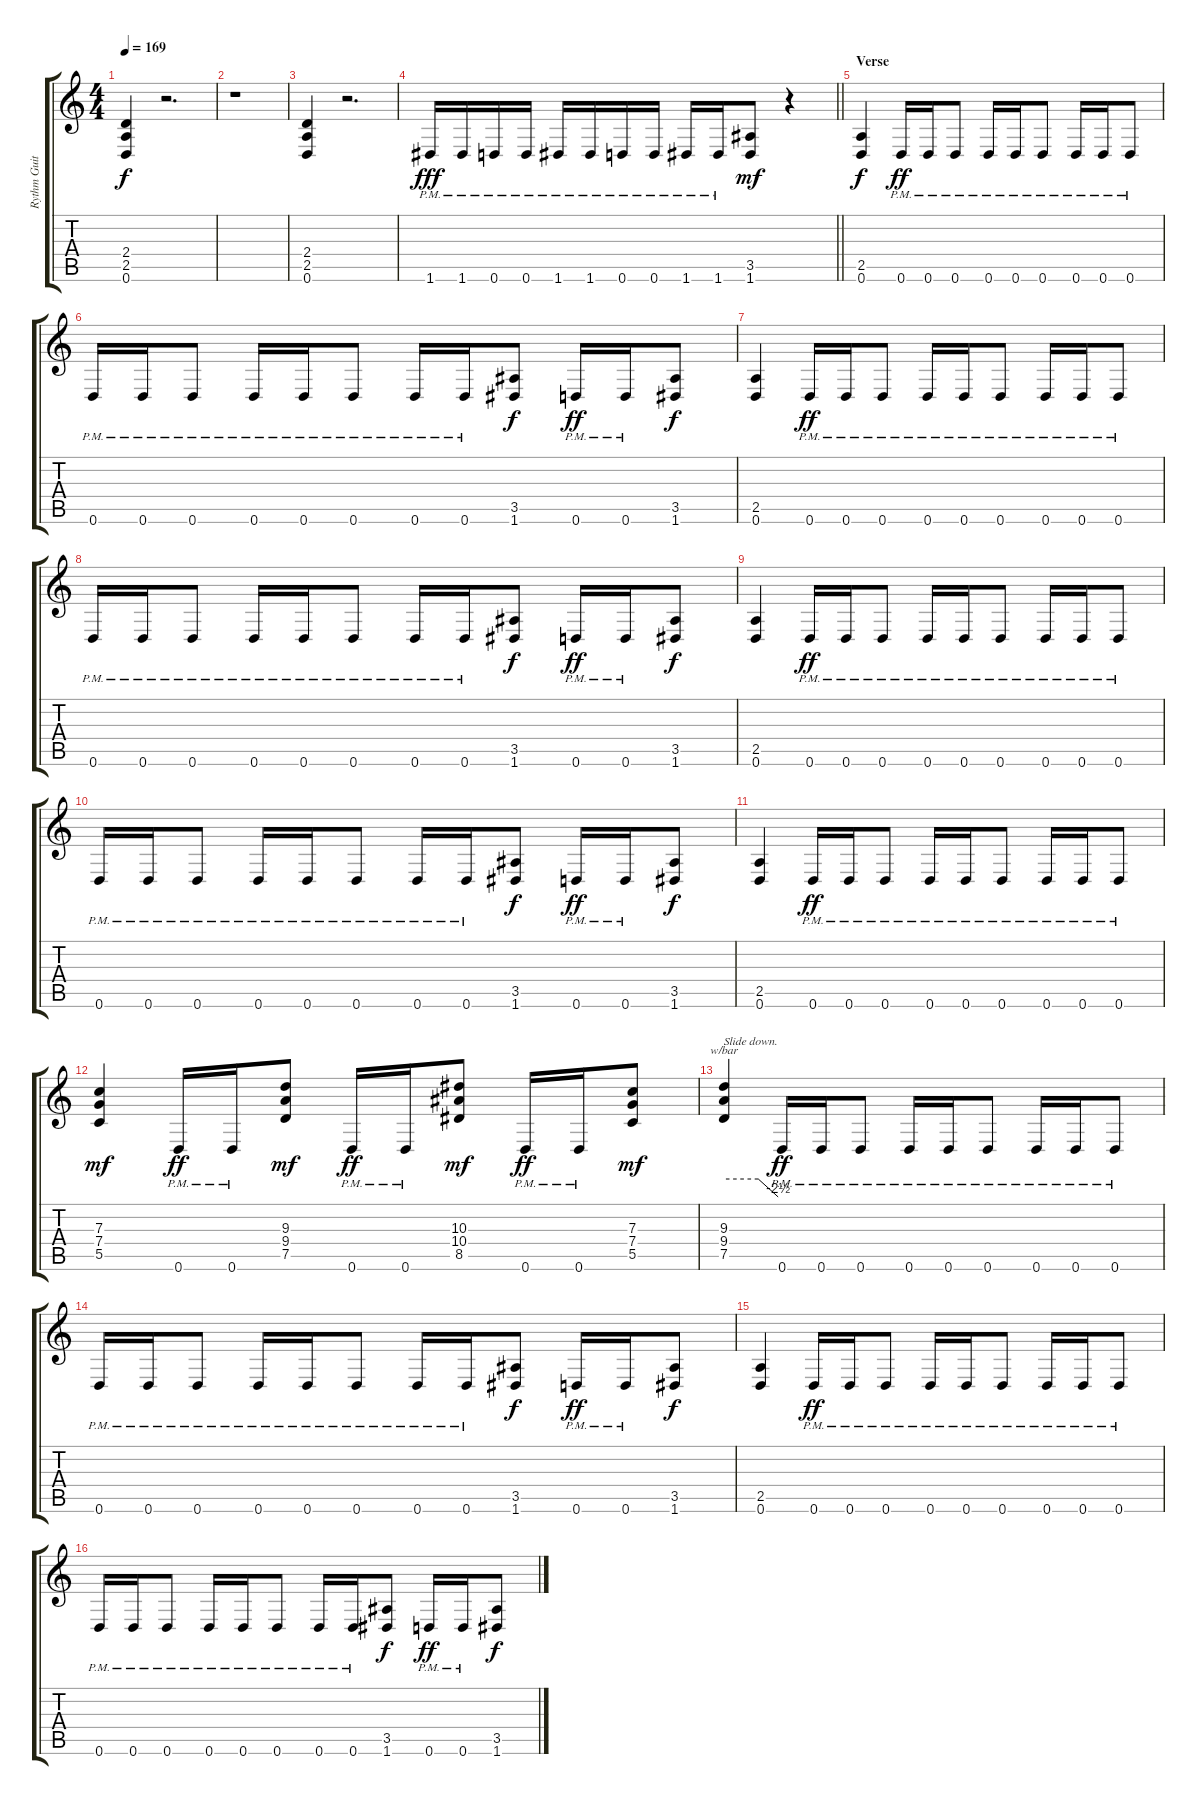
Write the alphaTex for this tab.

\track ("Rythm Guitar 2" "Rythm Guit") {instrument distortionguitar}
\staff {score tabs}
\tuning (D4 A3 F3 C3 G2 D2) {hide}
\ts (4 4)
\tempo 169
\clef g2
\ks c
(2.4 2.5 0.6).4{dy f} r.2{d} |
r.1 |
(2.4 2.5 0.6).4 r.2{d} |
\barLineRight lightlight
1.6{pm}.16{dy fff} 1.6{pm}.16 0.6{pm}.16 0.6{pm}.16 1.6{pm}.16 1.6{pm}.16 0.6{pm}.16 0.6{pm}.16 1.6{pm}.16 1.6{pm}.16 (3.5 1.6).8{dy mf} r.4 |
\section ("" "Verse")
(2.5 0.6).4{dy f} 0.6{pm}.16{dy ff} 0.6{pm}.16 0.6{pm}.8 0.6{pm}.16 0.6{pm}.16 0.6{pm}.8 0.6{pm}.16 0.6{pm}.16 0.6{pm}.8 |
0.6{pm}.16 0.6{pm}.16 0.6{pm}.8 0.6{pm}.16 0.6{pm}.16 0.6{pm}.8 0.6{pm}.16 0.6{pm}.16 (3.5 1.6).8{dy f} 0.6{pm}.16{dy ff} 0.6{pm}.16 (3.5 1.6).8{dy f} |
(2.5 0.6).4 0.6{pm}.16{dy ff} 0.6{pm}.16 0.6{pm}.8 0.6{pm}.16 0.6{pm}.16 0.6{pm}.8 0.6{pm}.16 0.6{pm}.16 0.6{pm}.8 |
0.6{pm}.16 0.6{pm}.16 0.6{pm}.8 0.6{pm}.16 0.6{pm}.16 0.6{pm}.8 0.6{pm}.16 0.6{pm}.16 (3.5 1.6).8{dy f} 0.6{pm}.16{dy ff} 0.6{pm}.16 (3.5 1.6).8{dy f} |
(2.5 0.6).4 0.6{pm}.16{dy ff} 0.6{pm}.16 0.6{pm}.8 0.6{pm}.16 0.6{pm}.16 0.6{pm}.8 0.6{pm}.16 0.6{pm}.16 0.6{pm}.8 |
0.6{pm}.16 0.6{pm}.16 0.6{pm}.8 0.6{pm}.16 0.6{pm}.16 0.6{pm}.8 0.6{pm}.16 0.6{pm}.16 (3.5 1.6).8{dy f} 0.6{pm}.16{dy ff} 0.6{pm}.16 (3.5 1.6).8{dy f} |
(2.5 0.6).4 0.6{pm}.16{dy ff} 0.6{pm}.16 0.6{pm}.8 0.6{pm}.16 0.6{pm}.16 0.6{pm}.8 0.6{pm}.16 0.6{pm}.16 0.6{pm}.8 |
(7.3 7.4 5.5).4{dy mf} 0.6{pm}.16{dy ff} 0.6{pm}.16 (9.3 9.4 7.5).8{dy mf} 0.6{pm}.16{dy ff} 0.6{pm}.16 (10.3 10.4 8.5).8{dy mf} 0.6{pm}.16{dy ff} 0.6{pm}.16 (7.3 7.4 5.5).8{dy mf} |
(9.3 9.4 7.5).4{tbe (custom default 0 0 38 0 60 -10) txt "Slide down."} 0.6{pm}.16{dy ff} 0.6{pm}.16 0.6{pm}.8 0.6{pm}.16 0.6{pm}.16 0.6{pm}.8 0.6{pm}.16 0.6{pm}.16 0.6{pm}.8 |
0.6{pm}.16 0.6{pm}.16 0.6{pm}.8 0.6{pm}.16 0.6{pm}.16 0.6{pm}.8 0.6{pm}.16 0.6{pm}.16 (3.5 1.6).8{dy f} 0.6{pm}.16{dy ff} 0.6{pm}.16 (3.5 1.6).8{dy f} |
(2.5 0.6).4 0.6{pm}.16{dy ff} 0.6{pm}.16 0.6{pm}.8 0.6{pm}.16 0.6{pm}.16 0.6{pm}.8 0.6{pm}.16 0.6{pm}.16 0.6{pm}.8 |
0.6{pm}.16 0.6{pm}.16 0.6{pm}.8 0.6{pm}.16 0.6{pm}.16 0.6{pm}.8 0.6{pm}.16 0.6{pm}.16 (3.5 1.6).8{dy f} 0.6{pm}.16{dy ff} 0.6{pm}.16 (3.5 1.6).8{dy f}
